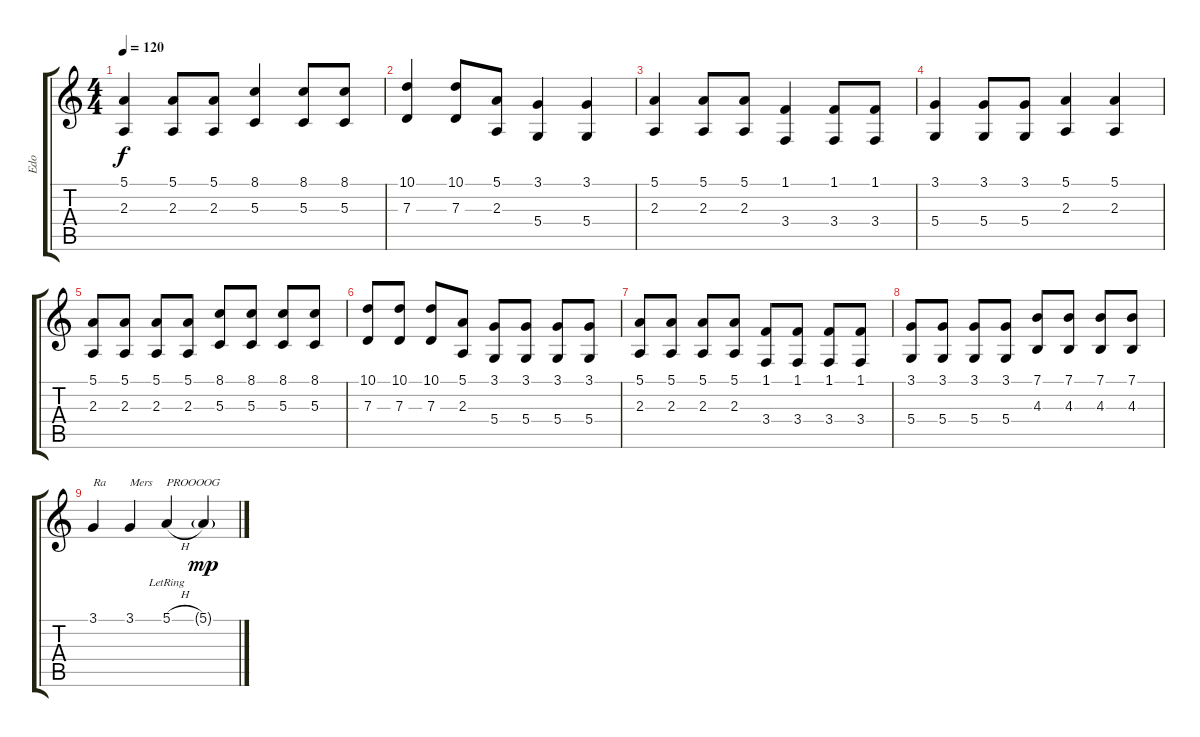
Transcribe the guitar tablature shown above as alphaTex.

\track ("Edo" "Edo") {instrument violin}
\staff {score tabs}
\tuning (E4 B3 G3 D3 A2 E2) {hide}
\ts (4 4)
\tempo 120
\clef g2
\ks c
(5.1 2.3).4{dy f} (5.1 2.3).8 (5.1 2.3).8 (8.1 5.3).4 (8.1 5.3).8 (8.1 5.3).8 |
(10.1 7.3).4 (10.1 7.3).8 (5.1 2.3).8 (3.1 5.4).4 (3.1 5.4).4 |
(5.1 2.3).4 (5.1 2.3).8 (5.1 2.3).8 (1.1 3.4).4 (1.1 3.4).8 (1.1 3.4).8 |
(3.1 5.4).4 (3.1 5.4).8 (3.1 5.4).8 (5.1 2.3).4 (5.1 2.3).4 |
(5.1 2.3).8 (5.1 2.3).8 (5.1 2.3).8 (5.1 2.3).8 (8.1 5.3).8 (8.1 5.3).8 (8.1 5.3).8 (8.1 5.3).8 |
(10.1 7.3).8 (10.1 7.3).8 (10.1 7.3).8 (5.1 2.3).8 (3.1 5.4).8 (3.1 5.4).8 (3.1 5.4).8 (3.1 5.4).8 |
(5.1 2.3).8 (5.1 2.3).8 (5.1 2.3).8 (5.1 2.3).8 (1.1 3.4).8 (1.1 3.4).8 (1.1 3.4).8 (1.1 3.4).8 |
(3.1 5.4).8 (3.1 5.4).8 (3.1 5.4).8 (3.1 5.4).8 (7.1 4.3).8 (7.1 4.3).8 (7.1 4.3).8 (7.1 4.3).8 |
3.1.4{txt "Ra"} 3.1.4{txt "Mers"} 5.1{h lr}.4{txt "PROOOOG"} 5.1{g}.4{dy mp}
